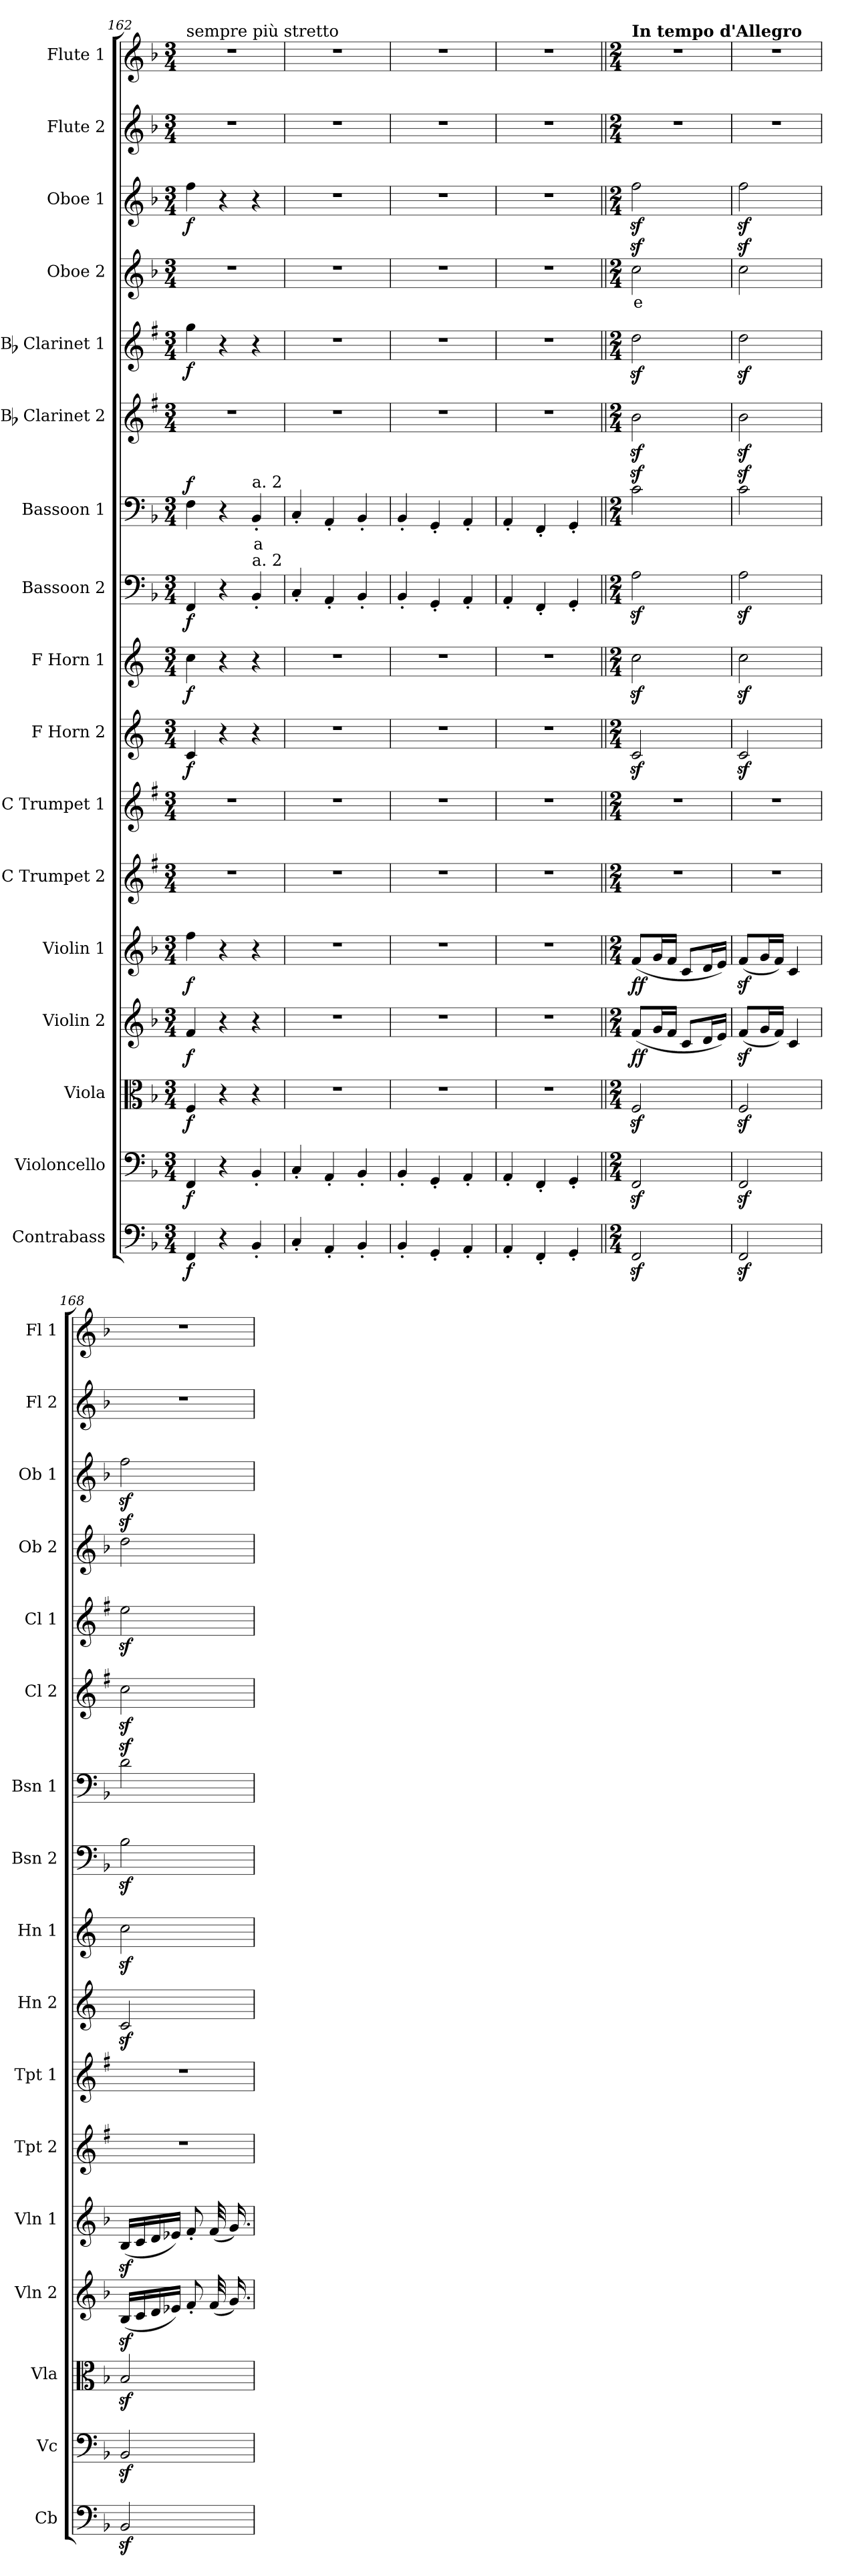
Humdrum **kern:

**kern	**dynam	**kern	**dynam	**kern	**dynam	**kern	**dynam	**kern	**dynam	**kern	**kern	**kern	**dynam	**kern	**dynam	**kern	**dynam	**kern	**text	**dynam	**kern	**kern	**dynam	**kern	**text	**kern	**dynam	**kern	**kern
*part17	*part17	*part16	*part16	*part15	*part15	*part14	*part14	*part13	*part13	*part12	*part11	*part10	*part10	*part9	*part9	*part8	*part8	*part7	*part7	*part7	*part6	*part5	*part5	*part4	*part4	*part3	*part3	*part2	*part1
*staff17	*staff17	*staff16	*staff16	*staff15	*staff15	*staff14	*staff14	*staff13	*staff13	*staff12	*staff11	*staff10	*staff10	*staff9	*staff9	*staff8	*staff8	*staff7	*staff7	*staff7	*staff6	*staff5	*staff5	*staff4	*staff4	*staff3	*staff3	*staff2	*staff1
*I"Contrabass	*	*I"Violoncello	*	*I"Viola	*	*I"Violin 2	*	*I"Violin 1	*	*I"C Trumpet 2	*I"C Trumpet 1	*I"F Horn 2	*	*I"F Horn 1	*	*I"Bassoon 2	*	*I"Bassoon 1	*	*	*I"Bb Clarinet 2	*I"Bb Clarinet 1	*	*I"Oboe  2	*	*I"Oboe 1	*	*I"Flute 2	*I"Flute 1
*I'Cb	*	*I'Vc	*	*I'Vla	*	*I'Vln 2	*	*I'Vln 1	*	*I'Tpt 2	*I'Tpt 1	*I'Hn 2	*	*I'Hn 1	*	*I'Bsn 2	*	*I'Bsn 1	*	*	*I'Cl 2	*I'Cl 1	*	*I'Ob 2	*	*I'Ob 1	*	*I'Fl 2	*I'Fl 1
*clefF4	*	*clefF4	*	*clefC3	*	*clefG2	*	*clefG2	*	*clefG2	*clefG2	*clefG2	*	*clefG2	*	*clefF4	*	*clefF4	*	*	*clefG2	*clefG2	*	*clefG2	*	*clefG2	*	*clefG2	*clefG2
*ITrd7c12	*	*	*	*	*	*	*	*	*	*ITrd1c2	*ITrd1c2	*ITrd4c7	*	*ITrd4c7	*	*	*	*	*	*	*ITrd1c2	*ITrd1c2	*	*	*	*	*	*	*
*k[b-]	*	*k[b-]	*	*k[b-]	*	*k[b-]	*	*k[b-]	*	*k[b-]	*k[b-]	*k[b-]	*	*k[b-]	*	*k[b-]	*	*k[b-]	*	*	*k[b-]	*k[b-]	*	*k[b-]	*	*k[b-]	*	*k[b-]	*k[b-]
*M3/4	*	*M3/4	*	*M3/4	*	*M3/4	*	*M3/4	*	*M3/4	*M3/4	*M3/4	*	*M3/4	*	*M3/4	*	*M3/4	*	*	*M3/4	*M3/4	*	*M3/4	*	*M3/4	*	*M3/4	*M3/4
=162	=162	=162	=162	=162	=162	=162	=162	=162	=162	=162	=162	=162	=162	=162	=162	=162	=162	=162	=162	=162	=162	=162	=162	=162	=162	=162	=162	=162	=162
!	!	!	!	!	!	!	!	!	!	!	!	!	!	!	!	!	!	!	!	!	!	!	!	!	!	!	!	!	!LO:TX:a:t=sempre più stretto
!	!LO:DY:b	!	!LO:DY:b	!	!LO:DY:b	!	!LO:DY:b	!	!LO:DY:b	!	!	!	!LO:DY:b	!	!LO:DY:b	!	!LO:DY:b	!	!	!LO:DY:b	!	!	!LO:DY:b	!	!	!	!LO:DY:b	!	!
4FFF/	f	4FF/	f	4F/	f	4f/	f	4ff\	f	2.r	2.r	4F/	f	4f\	f	4FF/	f	4F\	.	f	2.r	4ff\	f	2.r	.	4ff\	f	2.r	2.r
4r	.	4r	.	4r	.	4r	.	4r	.	.	.	4r	.	4r	.	4r	.	4r	.	.	.	4r	.	.	.	4r	.	.	.
!	!	!	!	!	!	!	!	!	!	!	!	!	!	!	!	!	!	!LO:TX:a:t=a. 2	!	!	!	!	!	!	!	!	!	!	!
!	!	!	!	!	!	!	!	!	!	!	!	!	!	!	!	!LO:TX:a:t=a. 2	!	!	!	!	!	!	!	!	!	!	!	!	!
!	!	!	!	!	!	!	!	!	!	!	!	!	!	!	!	!	!	!	!LO:LY:b:color=#FF0000	!	!	!	!	!	!	!	!	!	!
4BBB-'/	.	4BB-'/	.	4r	.	4r	.	4r	.	.	.	4r	.	4r	.	4BB-'/	.	4BB-'/	a	.	.	4r	.	.	.	4r	.	.	.
=163	=163	=163	=163	=163	=163	=163	=163	=163	=163	=163	=163	=163	=163	=163	=163	=163	=163	=163	=163	=163	=163	=163	=163	=163	=163	=163	=163	=163	=163
4CC'/	.	4C'/	.	2.r	.	2.r	.	2.r	.	2.r	2.r	2.r	.	2.r	.	4C'/	.	4C'/	.	.	2.r	2.r	.	2.r	.	2.r	.	2.r	2.r
4AAA'/	.	4AA'/	.	.	.	.	.	.	.	.	.	.	.	.	.	4AA'/	.	4AA'/	.	.	.	.	.	.	.	.	.	.	.
4BBB-'/	.	4BB-'/	.	.	.	.	.	.	.	.	.	.	.	.	.	4BB-'/	.	4BB-'/	.	.	.	.	.	.	.	.	.	.	.
=164	=164	=164	=164	=164	=164	=164	=164	=164	=164	=164	=164	=164	=164	=164	=164	=164	=164	=164	=164	=164	=164	=164	=164	=164	=164	=164	=164	=164	=164
4BBB-'/	.	4BB-'/	.	2.r	.	2.r	.	2.r	.	2.r	2.r	2.r	.	2.r	.	4BB-'/	.	4BB-'/	.	.	2.r	2.r	.	2.r	.	2.r	.	2.r	2.r
4GGG'/	.	4GG'/	.	.	.	.	.	.	.	.	.	.	.	.	.	4GG'/	.	4GG'/	.	.	.	.	.	.	.	.	.	.	.
4AAA'/	.	4AA'/	.	.	.	.	.	.	.	.	.	.	.	.	.	4AA'/	.	4AA'/	.	.	.	.	.	.	.	.	.	.	.
!!LO:PB:g=z
=165	=165	=165	=165	=165	=165	=165	=165	=165	=165	=165	=165	=165	=165	=165	=165	=165	=165	=165	=165	=165	=165	=165	=165	=165	=165	=165	=165	=165	=165
4AAA'/	.	4AA'/	.	2.r	.	2.r	.	2.r	.	2.r	2.r	2.r	.	2.r	.	4AA'/	.	4AA'/	.	.	2.r	2.r	.	2.r	.	2.r	.	2.r	2.r
4FFF'/	.	4FF'/	.	.	.	.	.	.	.	.	.	.	.	.	.	4FF'/	.	4FF'/	.	.	.	.	.	.	.	.	.	.	.
4GGG'/	.	4GG'/	.	.	.	.	.	.	.	.	.	.	.	.	.	4GG'/	.	4GG'/	.	.	.	.	.	.	.	.	.	.	.
=166||	=166||	=166||	=166||	=166||	=166||	=166||	=166||	=166||	=166||	=166||	=166||	=166||	=166||	=166||	=166||	=166||	=166||	=166||	=166||	=166||	=166||	=166||	=166||	=166||	=166||	=166||	=166||	=166||	=166||
*M2/4	*	*M2/4	*	*M2/4	*	*M2/4	*	*M2/4	*	*M2/4	*M2/4	*M2/4	*	*M2/4	*	*M2/4	*	*M2/4	*	*	*M2/4	*M2/4	*	*M2/4	*	*M2/4	*	*M2/4	*M2/4
*	*	*	*	*	*	*	*	*	*	*	*	*	*	*	*	*	*	*	*	*	*	*	*	*	*	*	*	*	*MM132
!	!	!	!	!	!	!	!	!	!	!	!	!	!	!	!	!	!	!	!	!	!	!	!	!	!	!	!	!	!LO:TX:a:B:t=In tempo d'Allegro
!	!	!	!	!	!	!	!LO:DY:b	!	!LO:DY:b	!	!	!	!	!	!	!	!	!	!	!	!	!	!	!	!LO:LY:b:color=#FF0000	!	!	!	!
2FFFz</	.	2FFz</	.	2Fz</	.	(8f/L	ff	(8f/L	ff	2r	2r	2Fz</	.	2fz<\	.	2Az<\	.	2cz<\	.	.	2az<\	2ccz<\	.	2ccz<\	e	2ffz<\	.	2r	2r
.	.	.	.	.	.	16g/L	.	16g/L	.	.	.	.	.	.	.	.	.	.	.	.	.	.	.	.	.	.	.	.	.
.	.	.	.	.	.	16f/JJ	.	16f/JJ	.	.	.	.	.	.	.	.	.	.	.	.	.	.	.	.	.	.	.	.	.
.	.	.	.	.	.	8c/L	.	8c/L	.	.	.	.	.	.	.	.	.	.	.	.	.	.	.	.	.	.	.	.	.
.	.	.	.	.	.	16d/L	.	16d/L	.	.	.	.	.	.	.	.	.	.	.	.	.	.	.	.	.	.	.	.	.
.	.	.	.	.	.	16e/JJ)	.	16e/JJ)	.	.	.	.	.	.	.	.	.	.	.	.	.	.	.	.	.	.	.	.	.
=167	=167	=167	=167	=167	=167	=167	=167	=167	=167	=167	=167	=167	=167	=167	=167	=167	=167	=167	=167	=167	=167	=167	=167	=167	=167	=167	=167	=167	=167
2FFFz</	.	2FFz</	.	2Fz</	.	(8fz</L	.	(8fz</L	.	2r	2r	2Fz</	.	2fz<\	.	2Az<\	.	2cz<\	.	.	2az<\	2ccz<\	.	2ccz<\	.	2ffz<\	.	2r	2r
.	.	.	.	.	.	16g/L	.	16g/L	.	.	.	.	.	.	.	.	.	.	.	.	.	.	.	.	.	.	.	.	.
.	.	.	.	.	.	16f/JJ)	.	16f/JJ)	.	.	.	.	.	.	.	.	.	.	.	.	.	.	.	.	.	.	.	.	.
.	.	.	.	.	.	4c/	.	4c/	.	.	.	.	.	.	.	.	.	.	.	.	.	.	.	.	.	.	.	.	.
=168	=168	=168	=168	=168	=168	=168	=168	=168	=168	=168	=168	=168	=168	=168	=168	=168	=168	=168	=168	=168	=168	=168	=168	=168	=168	=168	=168	=168	=168
2BBB-z</	.	2BB-z</	.	2B-z</	.	(16B-z</LL	.	(16B-z</LL	.	2r	2r	2Fz</	.	2fz<\	.	2B-z<\	.	2dz<\	.	.	2b-z<\	2ddz<\	.	2ddz<\	.	2ffz<\	.	2r	2r
.	.	.	.	.	.	16c/	.	16c/	.	.	.	.	.	.	.	.	.	.	.	.	.	.	.	.	.	.	.	.	.
.	.	.	.	.	.	16d/	.	16d/	.	.	.	.	.	.	.	.	.	.	.	.	.	.	.	.	.	.	.	.	.
.	.	.	.	.	.	16e-X/JJ)	.	16e-X/JJ)	.	.	.	.	.	.	.	.	.	.	.	.	.	.	.	.	.	.	.	.	.
.	.	.	.	.	.	8f'/L	.	8f'/L	.	.	.	.	.	.	.	.	.	.	.	.	.	.	.	.	.	.	.	.	.
.	.	.	.	.	.	(32f/LL	.	(32f/LL	.	.	.	.	.	.	.	.	.	.	.	.	.	.	.	.	.	.	.	.	.
.	.	.	.	.	.	16.g/JJ)	.	16.g/JJ)	.	.	.	.	.	.	.	.	.	.	.	.	.	.	.	.	.	.	.	.	.
=	=	=	=	=	=	=	=	=	=	=	=	=	=	=	=	=	=	=	=	=	=	=	=	=	=	=	=	=	=
*-	*-	*-	*-	*-	*-	*-	*-	*-	*-	*-	*-	*-	*-	*-	*-	*-	*-	*-	*-	*-	*-	*-	*-	*-	*-	*-	*-	*-	*-
